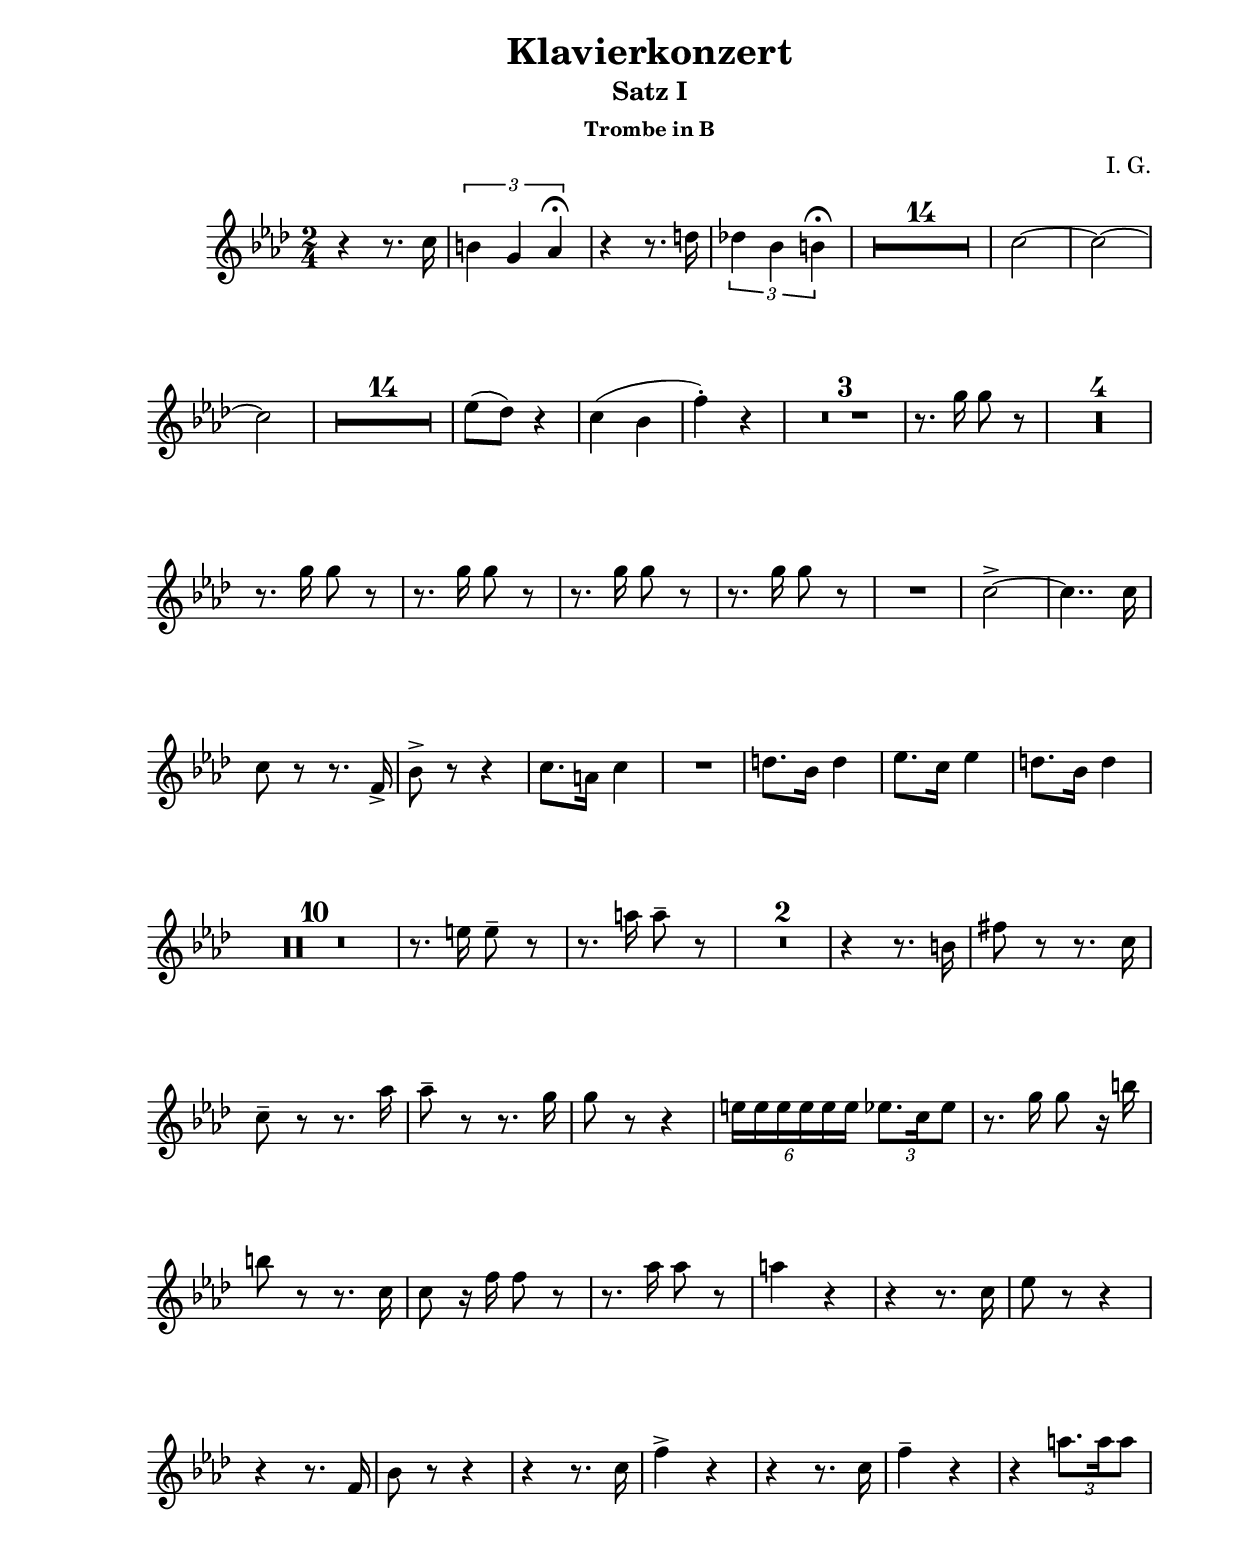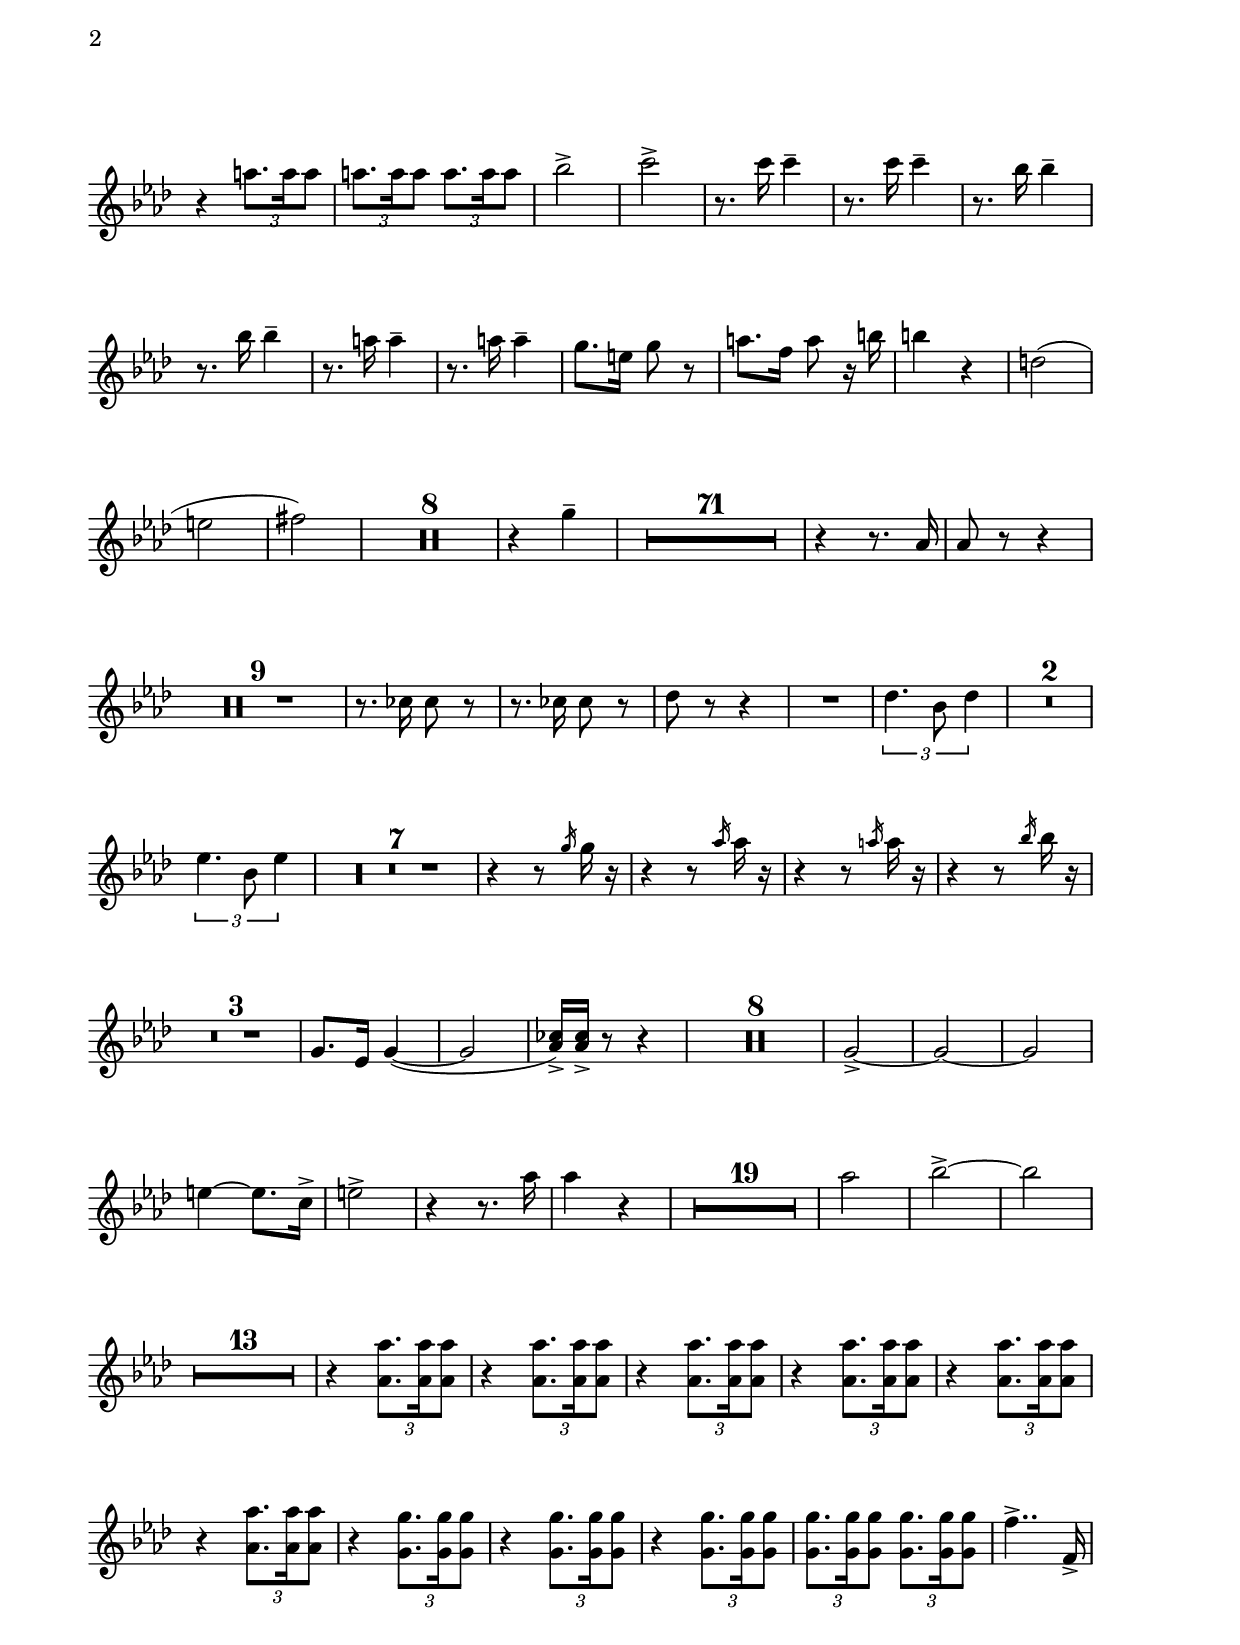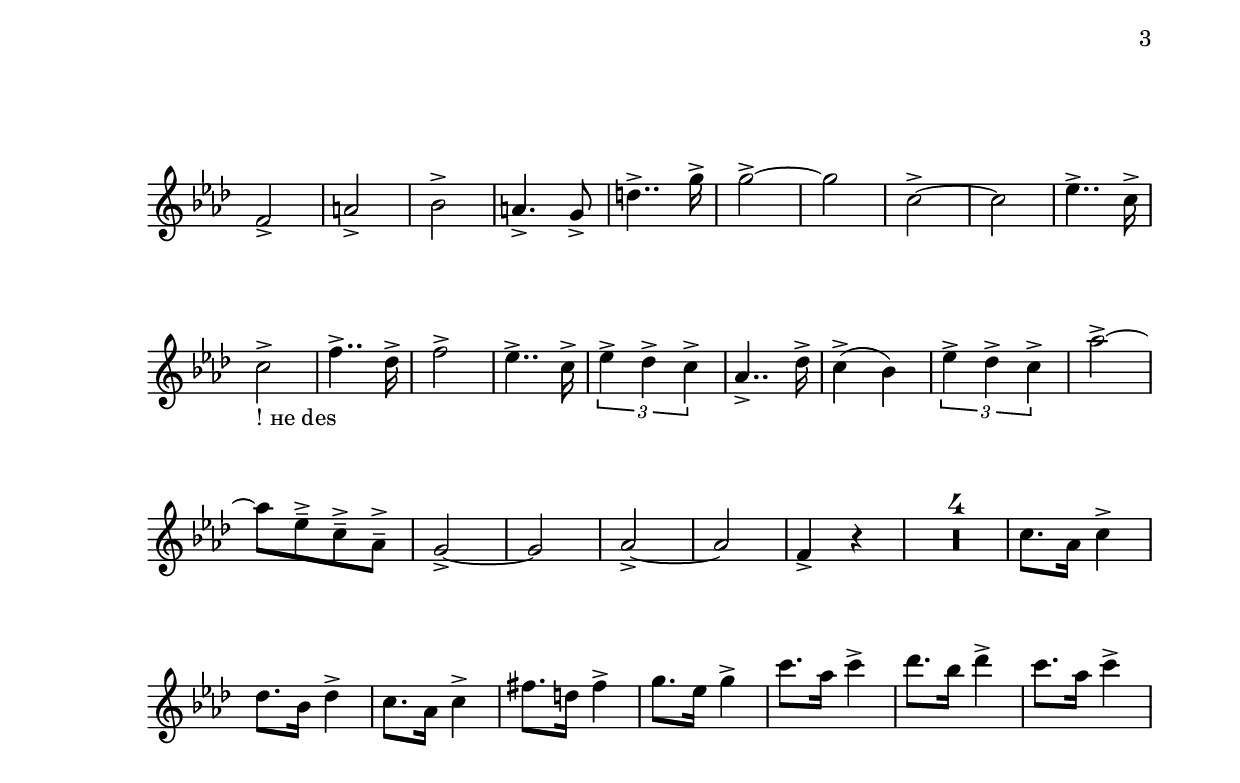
\version "2.19.15"
%\version "2.18.0"

\language "deutsch"

\header {
  title = "Klavierkonzert"
  subtitle = "Satz I"
  subsubtitle = "Trombe in B"
  composer = "I. G."
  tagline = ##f
}

\paper {
  #(set-paper-size "a4")
  top-system-spacing.basic-distance = #25
  top-markup-spacing.basic-distance = #8
  markup-system-spacing.basic-distance = #26
  system-system-spacing.basic-distance = #20
  last-bottom-spacing.basic-distance = #25
  two-sided = ##t
  inner-margin = 25
  outer-margin = 15
}

\layout {
  indent = 10
  \context {
    \Score
    %\override BarNumber.break-visibility = ##(#f #t #t)
    \remove "Bar_number_engraver"
  }
}

\version "2.18.0"
\language "deutsch"
trumpetMusic = \relative es'' {
  \time 2/4
  \key es \minor
  \set Score.skipBars = ##t
  r4 r8. b16 \times 2/3{a4 f ges\fermata}
  r4 r8. c16 \times 2/3{ces!4 as a\fermata}
  R2*14 b2~ b~ b
  R2*14 des8( ces) r4 b( as es'-.) r4 R2*3
  r8. f16 f8 r R2*4 r8. f16 f8 r r8. f16 f8 r 
  r8. f16 f8 r r8. f16 f8 r R2 b,2->~ b4.. b16
  b8 r r8. es,16-> as8-> r r4 b8. g16 b4 R2
  c8. as16 c4 des8. b16 des4 c8. as16 c4 R2*10
  r8. d16 d8-- r r8. g16 g8-- r R2*2 r4 r8. a,16
  e'8 r r8. b16 b8-- r r8. ges'16 ges8-- r r8. f16
  f8 r r4
  \times 4/6 {d16 d d d d d}  \times 2/3 {des8. b16 des8}
  r8. f16 f8 r16 a a8 r r8. b,16 b8 r16 es es8 r r8. ges16 ges8 r
  g4 r r r8. b,16 des8 r r4 r r8. es,16 as8 r r4 r r8. b16 es4-> r
  r r8. b16 es4-- r r \times 2/3 {g8. g16 g8} r4 \times 2/3 {g8. g16 g8}
  \times 2/3 {g8. g16 g8} \times 2/3 {g8. g16 g8}
  as2-> b-> r8. b16 b4-- r8. b16 b4-- r8. as16 as4-- r8. as16 as4--
  r8. g16 g4--  r8. g16 g4-- f8. d16 f8 r g8. es16 g8 r16 a a4 r
  c,2( d e) R2*8 r4 f--  R2*71 r4 r8. ges,16 ges8 r r4 R2*9
  r8. heses16 heses8 r r8. heses16 heses8 r ces r r4 R2
  \set tupletSpannerDuration = #(ly:make-moment 2 4)
  \times 2/3{ces4. as8 ces4} R2*2 \times 2/3{des4. as8 des4} R2*7
  \override Slur #'transparent = ##t
  r4 r8\acciaccatura f16 f16 r r4 r8 \acciaccatura ges16 ges16 r
  r4 r8 \acciaccatura g16 g16 r r4 r8 \acciaccatura as16 as16 r R2*3
  \override Slur #'transparent = ##f
  f,8. des16 f4~_( f2 \stemUp <ges heses>16)_> q_>\stemNeutral
  r8 r4 R2*8 f2->~ f~ f d'4~ d8. b16-> d2-> r4 r8. ges16 ges4 r R2*19
  ges2 as->~ as R2*13
  \repeat unfold 6 {r4 \times 2/3 {<ges, ges'>8. q16 q8}}
  \repeat unfold 3 {r4 \times 2/3 {<f f'>8. q16 q8}}
  \times 2/3 {<f f'>8. q16 q8} \times 2/3 {<f f'>8. q16 q8}
  es'4..-> es,16-> es2-> g-> as-> g4.-> f8-> c'4..-> f16-> f2->~ f
  b,->~ b des4..-> b16-> b2->_"! не des" es4..-> ces16-> es2-> des4..-> b16->
  \times 2/3 {des4-> ces-> b->} ges4..-> ces16-> b4->( as)
  \times 2/3 {des4-> ces-> b->} ges'2->~ ges8[ des---> b---> ges--->]
  f2->~ f ges->~ ges es4-> r4 R2*4
  b'8. ges16 b4-> ces8. as16 ces4-> b8. ges16 b4-> e8. c16 e4-> f8. des16 f4->
  b8. ges16 b4-> ces8. as16 ces4-> b8. ges16 b4->
}


\score {
  \new Staff
  \transpose b c'
  \trumpetMusic
}